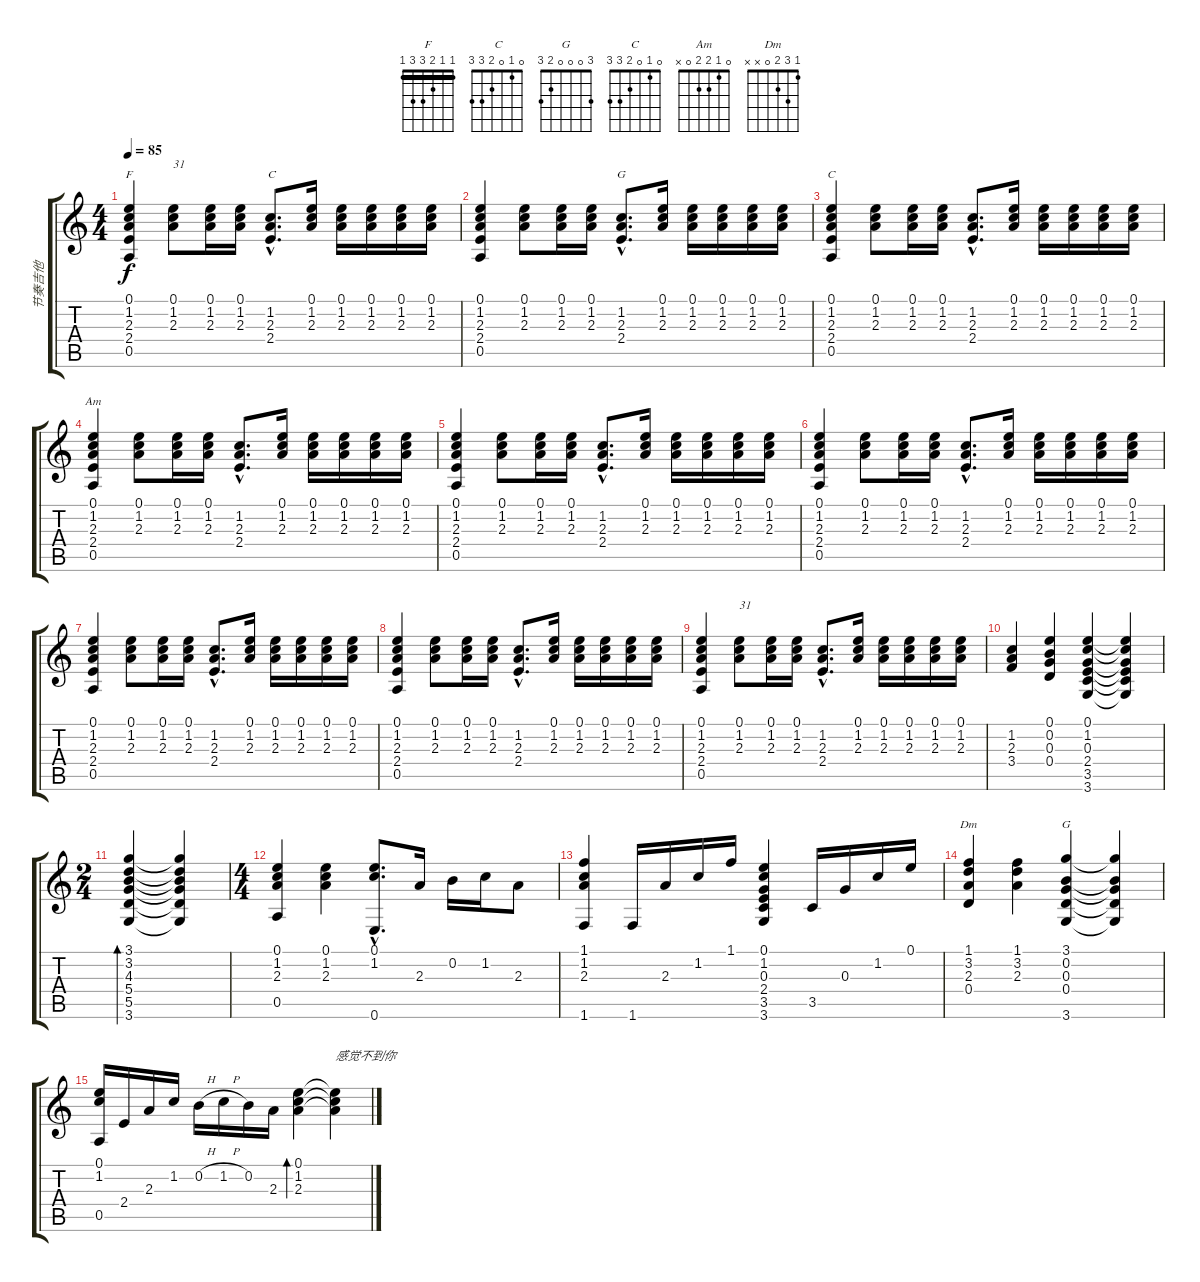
\track ("节奏吉他" "节奏吉他") {instrument acousticguitarsteel}
\staff {score tabs}
\tuning (E4 B3 G3 D3 A2 E2) {hide}
\chord ("F" 1 1 2 3 3 1) {barre 1}
\chord (" C" 0 1 0 2 3 3)
\chord ("G" 3 3 4 5 5 3) {barre 3}
\chord ("C" 0 1 0 2 3 3)
\chord ("Am" 0 1 2 2 0 x)
\chord ("Dm" 1 3 2 0 x x)
\chord ("G" 3 0 0 0 2 3)
\ts (4 4)
\tempo 85
\clef g2
\ks c
(0.1 1.2 2.3 2.4 0.5).4{ch "F" dy f} (0.1 1.2 2.3).8{txt "31"} (0.1 1.2 2.3).16 (0.1 1.2 2.3).16 (1.2{hac} 2.3{hac} 2.4{hac}).8{d ch " C"} (0.1 1.2 2.3).16 (0.1 1.2 2.3).16 (0.1 1.2 2.3).16 (0.1 1.2 2.3).16 (0.1 1.2 2.3).16 |
(0.1 1.2 2.3 2.4 0.5).4 (0.1 1.2 2.3).8 (0.1 1.2 2.3).16 (0.1 1.2 2.3).16 (1.2{hac} 2.3{hac} 2.4{hac}).8{d ch "G"} (0.1 1.2 2.3).16 (0.1 1.2 2.3).16 (0.1 1.2 2.3).16 (0.1 1.2 2.3).16 (0.1 1.2 2.3).16 |
(0.1 1.2 2.3 2.4 0.5).4{ch "C"} (0.1 1.2 2.3).8 (0.1 1.2 2.3).16 (0.1 1.2 2.3).16 (1.2{hac} 2.3{hac} 2.4{hac}).8{d} (0.1 1.2 2.3).16 (0.1 1.2 2.3).16 (0.1 1.2 2.3).16 (0.1 1.2 2.3).16 (0.1 1.2 2.3).16 |
(0.1 1.2 2.3 2.4 0.5).4{ch "Am"} (0.1 1.2 2.3).8 (0.1 1.2 2.3).16 (0.1 1.2 2.3).16 (1.2{hac} 2.3{hac} 2.4{hac}).8{d} (0.1 1.2 2.3).16 (0.1 1.2 2.3).16 (0.1 1.2 2.3).16 (0.1 1.2 2.3).16 (0.1 1.2 2.3).16 |
(0.1 1.2 2.3 2.4 0.5).4 (0.1 1.2 2.3).8 (0.1 1.2 2.3).16 (0.1 1.2 2.3).16 (1.2{hac} 2.3{hac} 2.4{hac}).8{d} (0.1 1.2 2.3).16 (0.1 1.2 2.3).16 (0.1 1.2 2.3).16 (0.1 1.2 2.3).16 (0.1 1.2 2.3).16 |
(0.1 1.2 2.3 2.4 0.5).4 (0.1 1.2 2.3).8 (0.1 1.2 2.3).16 (0.1 1.2 2.3).16 (1.2{hac} 2.3{hac} 2.4{hac}).8{d} (0.1 1.2 2.3).16 (0.1 1.2 2.3).16 (0.1 1.2 2.3).16 (0.1 1.2 2.3).16 (0.1 1.2 2.3).16 |
(0.1 1.2 2.3 2.4 0.5).4 (0.1 1.2 2.3).8 (0.1 1.2 2.3).16 (0.1 1.2 2.3).16 (1.2{hac} 2.3{hac} 2.4{hac}).8{d} (0.1 1.2 2.3).16 (0.1 1.2 2.3).16 (0.1 1.2 2.3).16 (0.1 1.2 2.3).16 (0.1 1.2 2.3).16 |
(0.1 1.2 2.3 2.4 0.5).4 (0.1 1.2 2.3).8 (0.1 1.2 2.3).16 (0.1 1.2 2.3).16 (1.2{hac} 2.3{hac} 2.4{hac}).8{d} (0.1 1.2 2.3).16 (0.1 1.2 2.3).16 (0.1 1.2 2.3).16 (0.1 1.2 2.3).16 (0.1 1.2 2.3).16 |
(0.1 1.2 2.3 2.4 0.5).4 (0.1 1.2 2.3).8{txt "31"} (0.1 1.2 2.3).16 (0.1 1.2 2.3).16 (1.2{hac} 2.3{hac} 2.4{hac}).8{d} (0.1 1.2 2.3).16 (0.1 1.2 2.3).16 (0.1 1.2 2.3).16 (0.1 1.2 2.3).16 (0.1 1.2 2.3).16 |
(1.2 2.3 3.4).4 (0.1 0.2 0.3 0.4).4 (0.1 1.2 0.3 2.4 3.5 3.6).4 (0.1{t} 1.2{t} 0.3{t} 2.4{t} 3.5{t} 3.6{t}).4 |
\ts (2 4)
(3.1 3.2 4.3 5.4 5.5 3.6).4{bd 480} (3.1{t} 3.2{t} 4.3{t} 5.4{t} 5.5{t} 3.6{t}).4 |
\ts (4 4)
(0.1 1.2 2.3 0.5).4 (0.1 1.2 2.3).4 (0.1{hac} 1.2{hac} 0.6{hac}).8{d} 2.3.16 0.2.16 1.2.16 2.3.8 |
(1.1 1.2 2.3 1.6).4 1.6.16 2.3.16 1.2.16 1.1.16 (0.1 1.2 0.3 2.4 3.5 3.6).4 3.5.16 0.3.16 1.2.16 0.1.16 |
(1.1 3.2 2.3 0.4).4{ch "Dm"} (1.1 3.2 2.3).4 (3.1 0.2 0.3 0.4 3.6).4{ch "G"} (3.1{t} 0.2{t} 0.3{t} 0.4{t} 3.6{t}).4 |
(0.1 1.2 0.5).16 2.4.16 2.3.16 1.2.16 0.2{h}.16 1.2{h}.16 0.2.16 2.3.16 (0.1 1.2 2.3).4{bd 480} (0.1{t} 1.2{t} 2.3{t}).4{txt "感觉不到你"}
